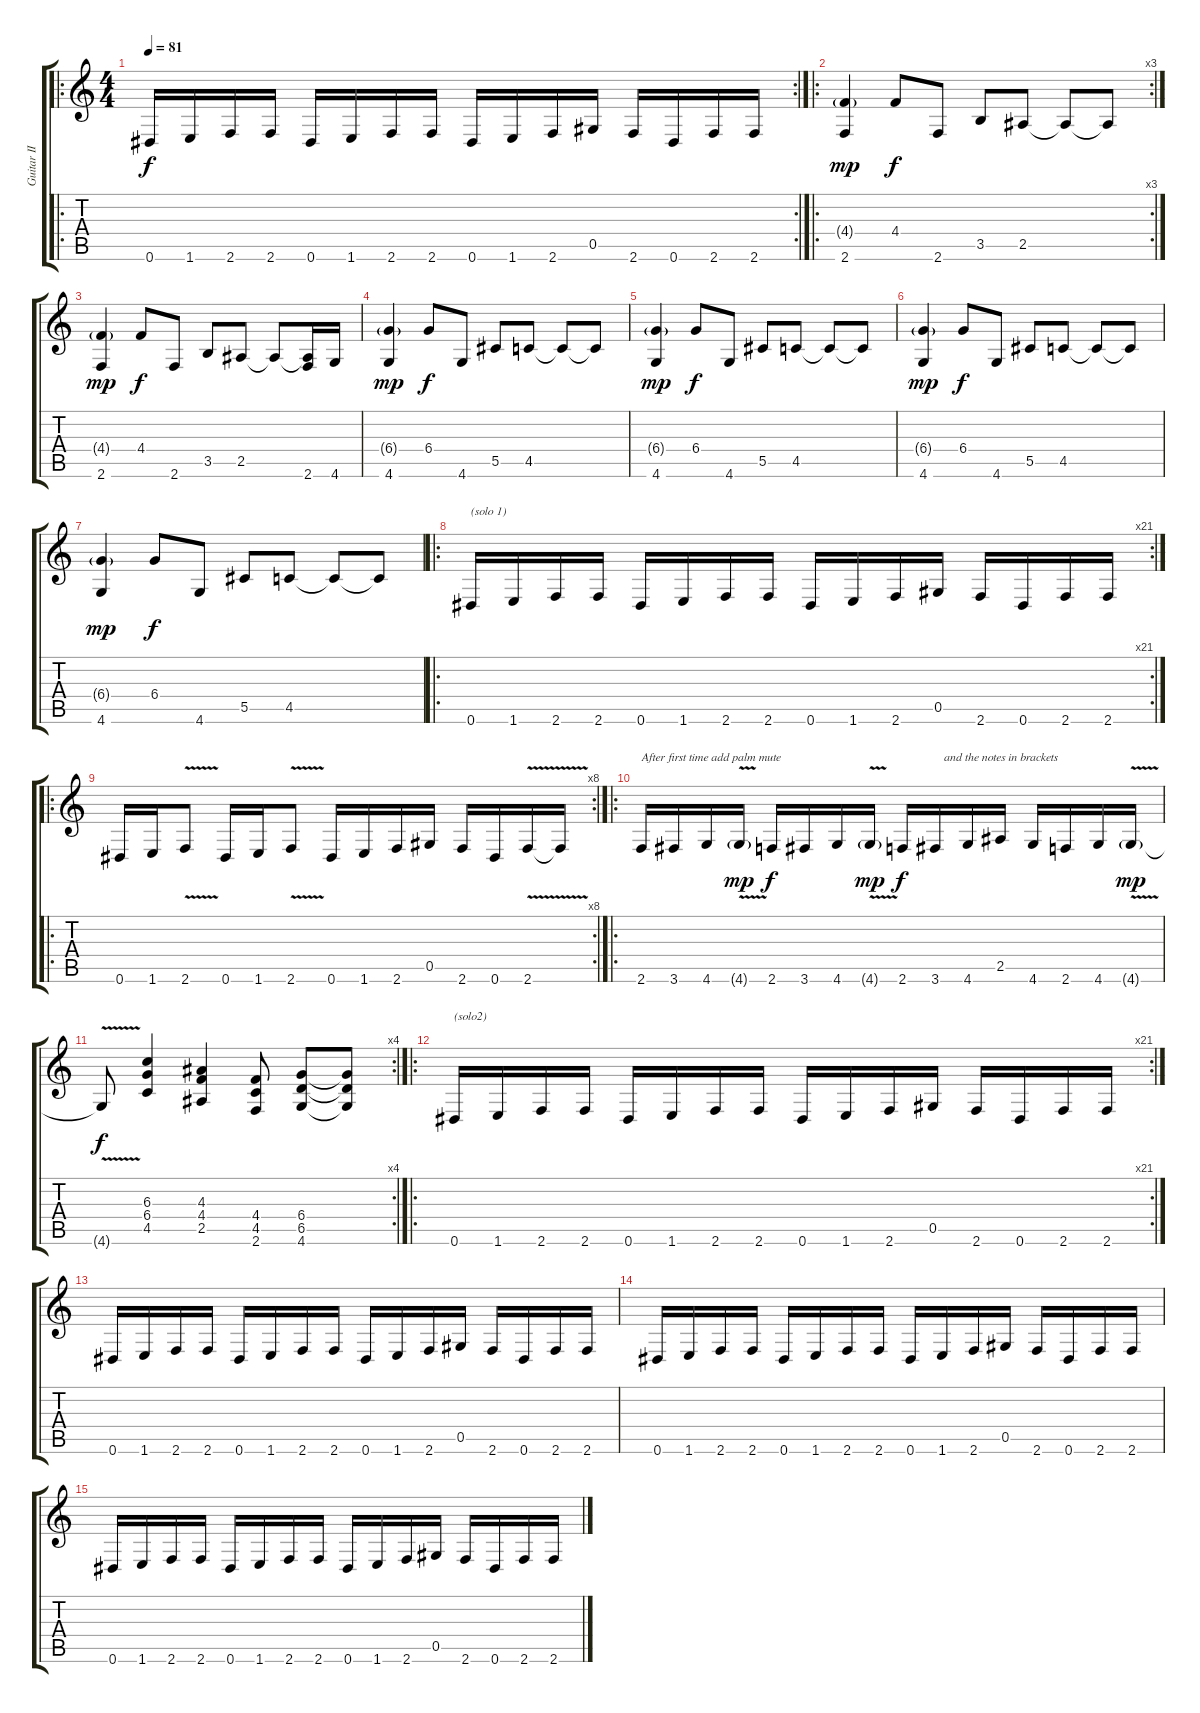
\track ("Guitar II" "Guitar II") {instrument overdrivenguitar}
\staff {score tabs}
\tuning (Eb4 Bb3 Gb3 Db3 Ab2 Eb2) {hide}
\ro
\rc 2
\ts (4 4)
\tempo 81
\clef g2
\ks c
0.6.16{dy f} 1.6.16 2.6.16 2.6.16 0.6.16 1.6.16 2.6.16 2.6.16 0.6.16 1.6.16 2.6.16 0.5.16 2.6.16 0.6.16 2.6.16 2.6.16 |
\ro
\rc 3
(4.4{g} 2.6).4{dy mp} 4.4.8{dy f} 2.6.8 3.5.8 2.5.8 2.5{t}.8 2.5{t}.8 |
(4.4{g} 2.6).4{dy mp} 4.4.8{dy f} 2.6.8 3.5.8 2.5.8 2.5{t}.8 (2.5{t} 2.6).16 4.6.16 |
(6.4{g} 4.6).4{dy mp} 6.4.8{dy f} 4.6.8 5.5.8 4.5.8 4.5{t}.8 4.5{t}.8 |
(6.4{g} 4.6).4{dy mp} 6.4.8{dy f} 4.6.8 5.5.8 4.5.8 4.5{t}.8 4.5{t}.8 |
(6.4{g} 4.6).4{dy mp} 6.4.8{dy f} 4.6.8 5.5.8 4.5.8 4.5{t}.8 4.5{t}.8 |
(6.4{g} 4.6).4{dy mp} 6.4.8{dy f} 4.6.8 5.5.8 4.5.8 4.5{t}.8 4.5{t}.8 |
\ro
\rc 21
0.6.16{txt "(solo 1)"} 1.6.16 2.6.16 2.6.16 0.6.16 1.6.16 2.6.16 2.6.16 0.6.16 1.6.16 2.6.16 0.5.16 2.6.16 0.6.16 2.6.16 2.6.16 |
\ro
\rc 8
0.6.16 1.6.16 2.6{v}.8 0.6.16 1.6.16 2.6{v}.8 0.6.16 1.6.16 2.6.16 0.5.16 2.6.16 0.6.16 2.6{v}.16 2.6{t}.16 |
\ro
2.6.16{txt "After first time add palm mute"} 3.6.16 4.6.16 4.6{v g}.16{dy mp} 2.6.16{dy f} 3.6.16 4.6.16 4.6{v g}.16{dy mp} 2.6.16{dy f} 3.6.16{txt "   and the notes in brackets"} 4.6.16 2.5.16 4.6.16 2.6.16 4.6.16 4.6{v g}.16{dy mp} |
\rc 4
4.6{t}.8{dy f} (6.3 6.4 4.5).4 (4.3 4.4 2.5).4 (4.4 4.5 2.6).8 (6.4 6.5 4.6).8 (6.4{t} 6.5{t} 4.6{t}).8 |
\ro
\rc 21
0.6.16{txt "(solo2)"} 1.6.16 2.6.16 2.6.16 0.6.16 1.6.16 2.6.16 2.6.16 0.6.16 1.6.16 2.6.16 0.5.16 2.6.16 0.6.16 2.6.16 2.6.16 |
0.6.16 1.6.16 2.6.16 2.6.16 0.6.16 1.6.16 2.6.16 2.6.16 0.6.16 1.6.16 2.6.16 0.5.16 2.6.16 0.6.16 2.6.16 2.6.16 |
0.6.16 1.6.16 2.6.16 2.6.16 0.6.16 1.6.16 2.6.16 2.6.16 0.6.16 1.6.16 2.6.16 0.5.16 2.6.16 0.6.16 2.6.16 2.6.16 |
0.6.16 1.6.16 2.6.16 2.6.16 0.6.16 1.6.16 2.6.16 2.6.16 0.6.16 1.6.16 2.6.16 0.5.16 2.6.16 0.6.16 2.6.16 2.6.16
